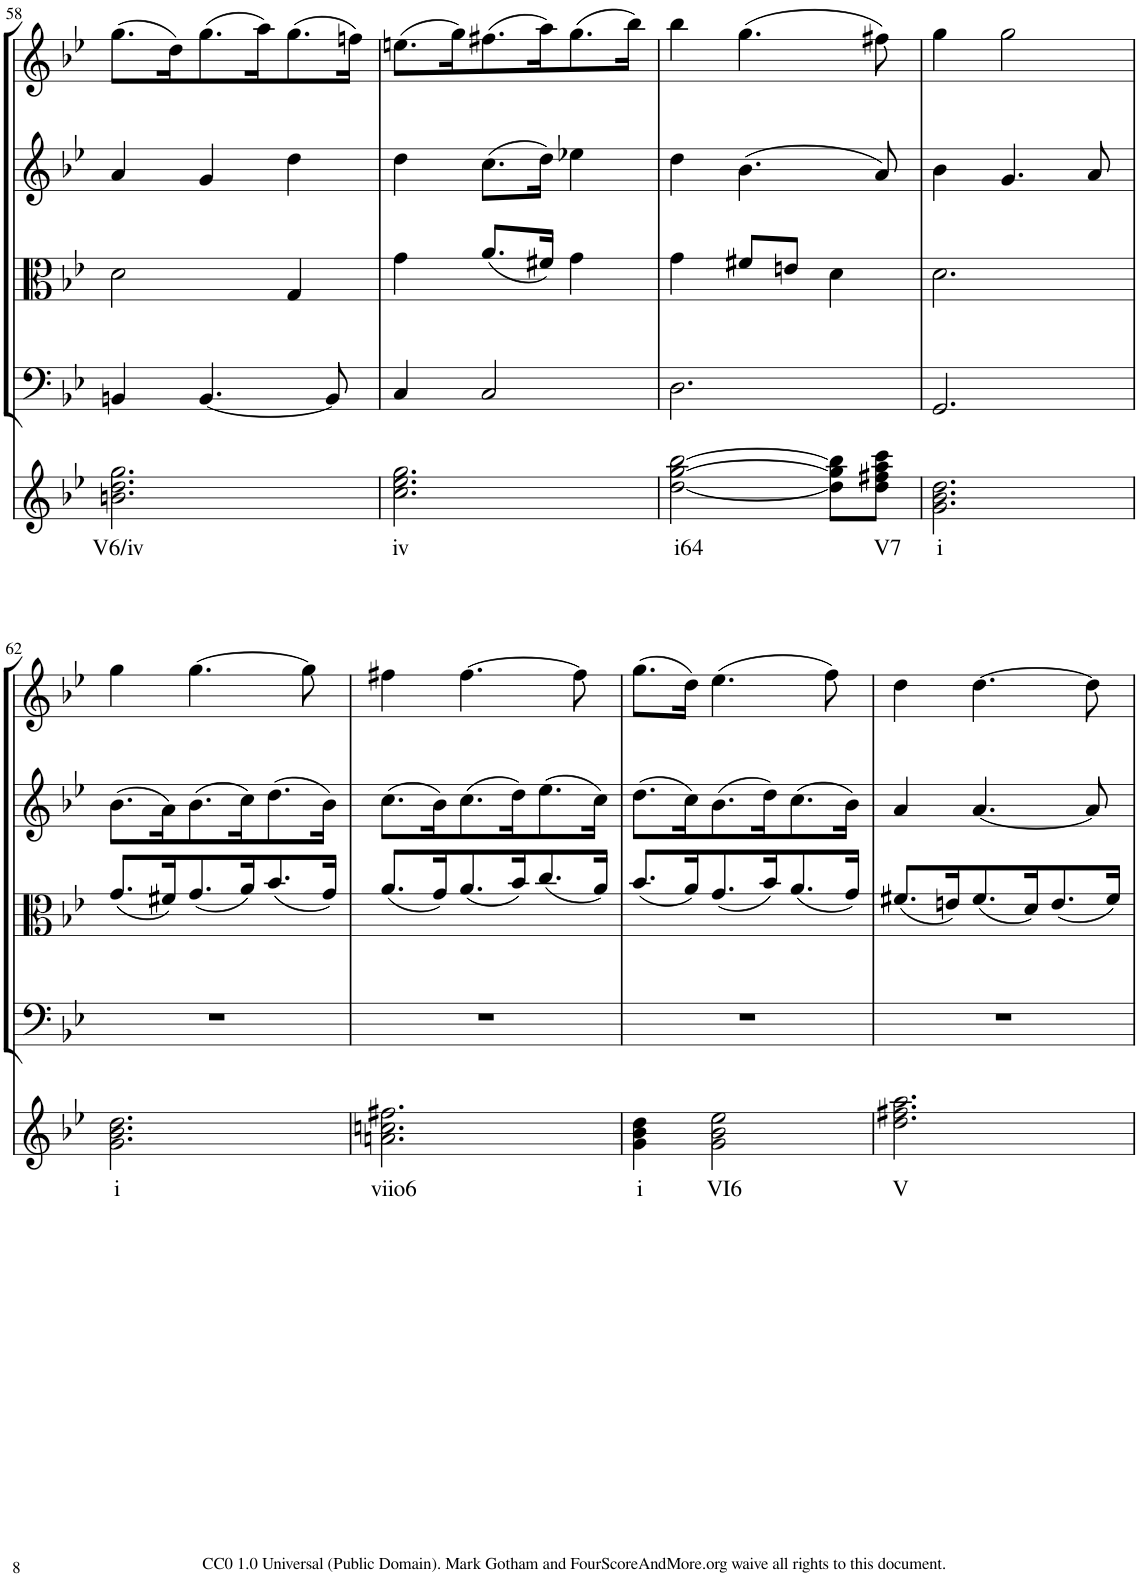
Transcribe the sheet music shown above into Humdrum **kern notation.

**kern	**text	**kern	**kern	**kern	**kern
*part5	*part5	*part4	*part3	*part2	*part1
*staff5	*staff5	*staff4	*staff3	*staff2	*staff1
*I"Analysis	*	*I"Violoncello	*I"Viola	*I"Violin II	*I"Violin I
*	*	*I'Vc	*I'Vla	*I'Vln	*I'Vln
!!LO:PB:g=z
*clefG2	*	*clefF4	*clefC3	*clefG2	*clefG2
*k[b-e-]	*	*k[b-e-]	*k[b-e-]	*k[b-e-]	*k[b-e-]
*M3/4	*	*M3/4	*M3/4	*M3/4	*M3/4
=58	=58	=58	=58	=58	=58
!	!LO:LY:b	!	!	!	!
2.bn\ 2.dd\ 2.gg\	V6/iv	4BBn/	2d\	4a/	(>8.gg\L
.	.	.	.	.	16dd\K)
.	.	[4.BB/	.	4g/	(>8.gg\
.	.	.	.	.	16aa\K)
.	.	.	4G/	4dd\	(>8.gg\
.	.	8BB/]	.	.	.
.	.	.	.	.	16ffn\Jk)
=59	=59	=59	=59	=59	=59
!	!LO:LY:b	!	!	!	!
2.cc\ 2.ee-\ 2.gg\	iv	4C/	4g\	4dd\	(>8.een\L
.	.	.	.	.	16gg\K)
.	.	2C/	(<8.a/L	(>8.cc\L	(>8.ff#X\
.	.	.	16f#X/Jk)	16dd\Jk)	16aa\K)
.	.	.	4g\	4ee-X\	(>8.gg\
.	.	.	.	.	16bb-\Jk)
=60	=60	=60	=60	=60	=60
!	!LO:LY:b	!	!	!	!
[2dd\ [2gg\ [2bb-\	i64	2.D\	4g\	4dd\	4bb-\
.	.	.	8f#X/L	(>4.b-\	(>4.gg\
.	.	.	8en/J	.	.
8dd\] 8gg\] 8bb-\]L	.	.	4d\	.	.
!	!LO:LY:b	!	!	!	!
8dd\ 8ff#X\ 8aa\ 8ccc\J	V7	.	.	8a/)	8ff#X\)
=61	=61	=61	=61	=61	=61
!	!LO:LY:b	!	!	!	!
2.g\ 2.b-\ 2.dd\	i	2.GG/	2.d\	4b-\	4gg\
.	.	.	.	4.g/	2gg\
.	.	.	.	8a/	.
!!LO:LB:g=z
=62	=62	=62	=62	=62	=62
!	!LO:LY:b	!	!	!	!
2.g\ 2.b-\ 2.dd\	i	2.r	(<8.g/L	(>8.b-\L	4gg\
.	.	.	16f#X/K)	16a\K)	.
.	.	.	(<8.g/	(>8.b-\	[4.gg\
.	.	.	16a/K)	16cc\K)	.
.	.	.	(<8.b-/	(>8.dd\	.
.	.	.	.	.	8gg\]
.	.	.	16g/Jk)	16b-\Jk)	.
=63	=63	=63	=63	=63	=63
!	!LO:LY:b	!	!	!	!
2.an\ 2.ccn\ 2.ff#X\	viio6	2.r	(<8.a/L	(>8.cc\L	4ff#X\
.	.	.	16g/K)	16b-\K)	.
.	.	.	(<8.a/	(>8.cc\	[4.ff#\
.	.	.	16b-/K)	16dd\K)	.
.	.	.	(<8.cc/	(>8.ee-\	.
.	.	.	.	.	8ff#\]
.	.	.	16a/Jk)	16cc\Jk)	.
=64	=64	=64	=64	=64	=64
!	!LO:LY:b	!	!	!	!
4g\ 4b-\ 4dd\	i	2.r	(<8.b-/L	(>8.dd\L	(>8.gg\L
.	.	.	16a/K)	16cc\K)	16dd\Jk)
!	!LO:LY:b	!	!	!	!
2g\ 2b-\ 2ee-\	VI6	.	(<8.g/	(>8.b-\	(>4.ee-\
.	.	.	16b-/K)	16dd\K)	.
.	.	.	(<8.a/	(>8.cc\	.
.	.	.	.	.	8ff\)
.	.	.	16g/Jk)	16b-\Jk)	.
=65	=65	=65	=65	=65	=65
!	!LO:LY:b	!	!	!	!
2.dd\ 2.ff#X\ 2.aa\	V	2.r	(<8.f#X/L	4a/	4dd\
.	.	.	16en/K)	.	.
.	.	.	(<8.f#/	[4.a/	[4.dd\
.	.	.	16d/K)	.	.
.	.	.	(<8.e/	.	.
.	.	.	.	8a/]	8dd\]
.	.	.	16f#/Jk)	.	.
=	=	=	=	=	=
*-	*-	*-	*-	*-	*-
